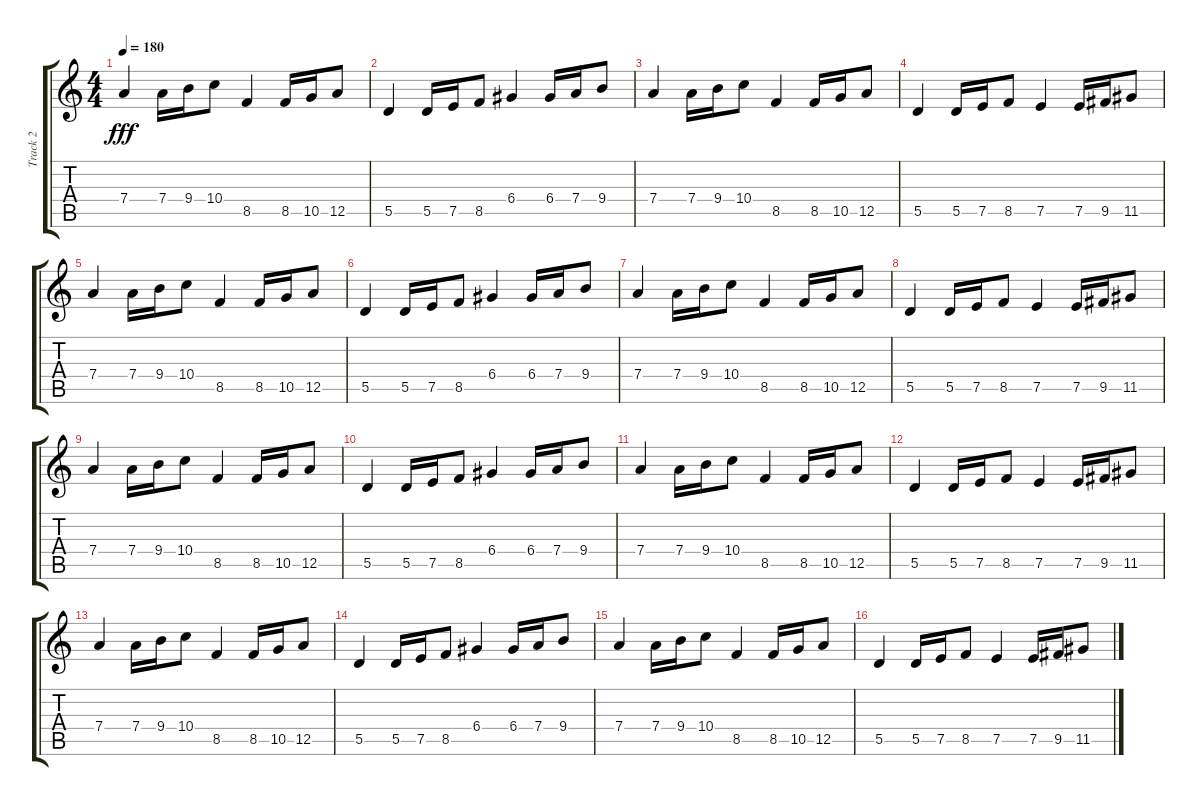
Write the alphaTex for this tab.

\track ("Track 2" "Track 2") {instrument distortionguitar}
\staff {score tabs}
\tuning (E4 B3 G3 D3 A2 E2) {hide}
\ts (4 4)
\tempo 180
\clef g2
\ks c
7.4.4{dy fff} 7.4.16 9.4.16 10.4.8 8.5.4 8.5.16 10.5.16 12.5.8 |
5.5.4 5.5.16 7.5.16 8.5.8 6.4.4 6.4.16 7.4.16 9.4.8 |
7.4.4 7.4.16 9.4.16 10.4.8 8.5.4 8.5.16 10.5.16 12.5.8 |
5.5.4 5.5.16 7.5.16 8.5.8 7.5.4 7.5.16 9.5.16 11.5.8 |
7.4.4 7.4.16 9.4.16 10.4.8 8.5.4 8.5.16 10.5.16 12.5.8 |
5.5.4 5.5.16 7.5.16 8.5.8 6.4.4 6.4.16 7.4.16 9.4.8 |
7.4.4 7.4.16 9.4.16 10.4.8 8.5.4 8.5.16 10.5.16 12.5.8 |
5.5.4 5.5.16 7.5.16 8.5.8 7.5.4 7.5.16 9.5.16 11.5.8 |
7.4.4 7.4.16 9.4.16 10.4.8 8.5.4 8.5.16 10.5.16 12.5.8 |
5.5.4 5.5.16 7.5.16 8.5.8 6.4.4 6.4.16 7.4.16 9.4.8 |
7.4.4 7.4.16 9.4.16 10.4.8 8.5.4 8.5.16 10.5.16 12.5.8 |
5.5.4 5.5.16 7.5.16 8.5.8 7.5.4 7.5.16 9.5.16 11.5.8 |
7.4.4 7.4.16 9.4.16 10.4.8 8.5.4 8.5.16 10.5.16 12.5.8 |
5.5.4 5.5.16 7.5.16 8.5.8 6.4.4 6.4.16 7.4.16 9.4.8 |
7.4.4 7.4.16 9.4.16 10.4.8 8.5.4 8.5.16 10.5.16 12.5.8 |
5.5.4 5.5.16 7.5.16 8.5.8 7.5.4 7.5.16 9.5.16 11.5.8
